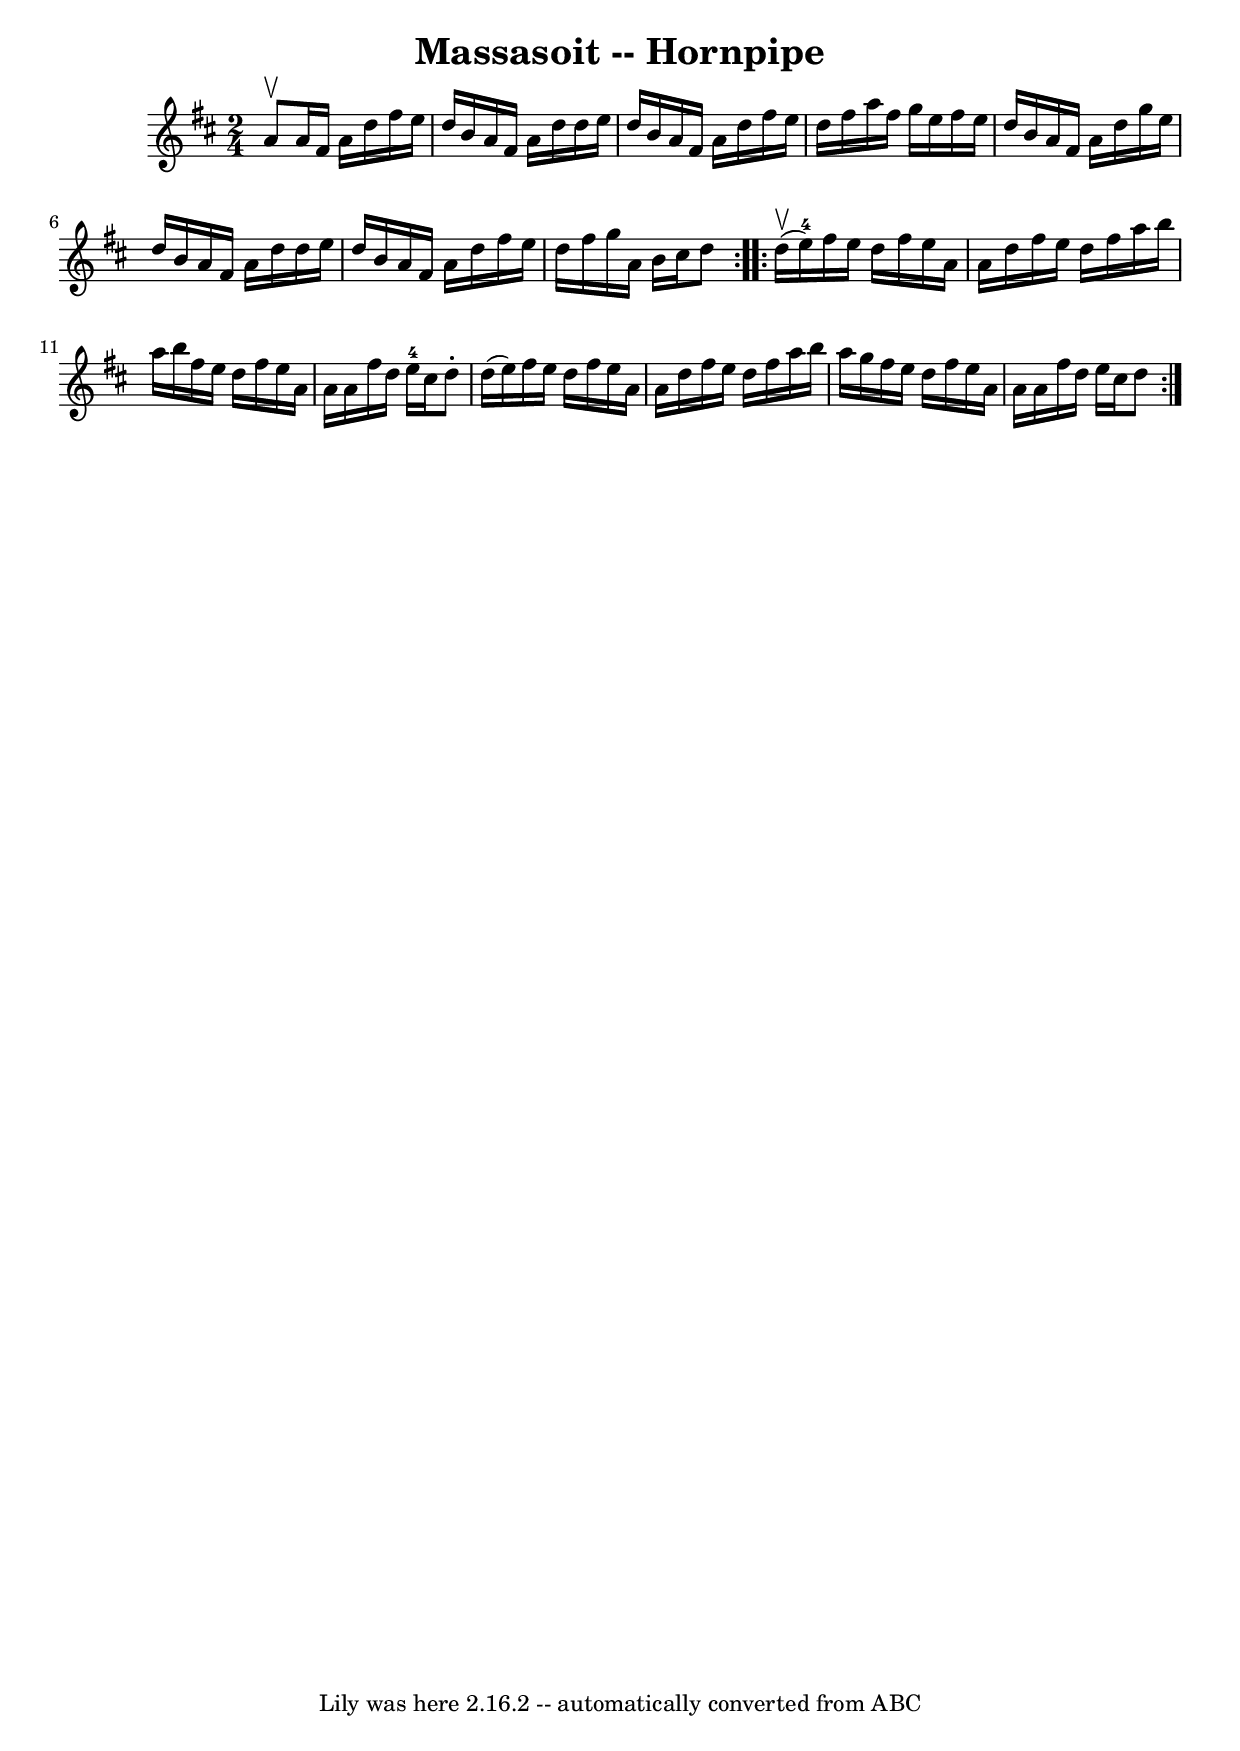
\version "2.16.2"
\include "Mammoth.ily"
\header {
  %% book = "Cole's 1000 Fiddle Tunes"
  crossRefNumber = "1"
  footnotes = ""
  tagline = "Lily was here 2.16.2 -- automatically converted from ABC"
  title = "Massasoit -- Hornpipe"

}
voicedefault =  {



  \repeat volta 2 {

    \time 2/4 
    \key d \major     a'8^\upbow  |
    a'16 fis'16 a'16         d''16 fis''16 e''16 d''16 b'16   |
    a'16 fis'16 a'16        d''16 d''16 e''16 d''16 b'16   |
    a'16 fis'16 a'16         d''16 fis''16 e''16 d''16 fis''16   |
    a''16 fis''16         g''16 e''16 fis''16 e''16 d''16 b'16   |
    a'16         fis'16 a'16 d''16 g''16 e''16 d''16 b'16   |
    a'16         fis'16 a'16 d''16 d''16 e''16 d''16 b'16   |
    a'16         fis'16 a'16 d''16 fis''16 e''16 d''16 fis''16   |
    
    g''16 a'16 b'16 cis''16 d''8  
  }     
  \repeat volta 2 {     d''16 (^\upbow e''16-4)  |
    fis''16 e''16 d''16 fis''16         e''16 a'16 a'16 d''16   |
    fis''16 e''16 d''16 fis''16      a''16 b''16 a''16 b''16   |
    fis''16 e''16 d''16         fis''16 e''16 a'16 a'16 a'16   |
    fis''16 d''16 e''16-4 cis''16 d''8-. d''16 (e''16) |
    fis''16 e''16        d''16 fis''16 e''16 a'16 a'16 d''16   |
    fis''16         e''16 d''16 fis''16 a''16 b''16 a''16 g''16   |
         fis''16 e''16 d''16 fis''16 e''16 a'16 a'16 a'16   |
    
    fis''16 d''16 e''16 cis''16 d''8  
  }   

}

\score{
  <<

    \context Staff="default"
    {
      \voicedefault 
      
    }

  >>
  \layout {
    
  }
  \midi {
  }

}
